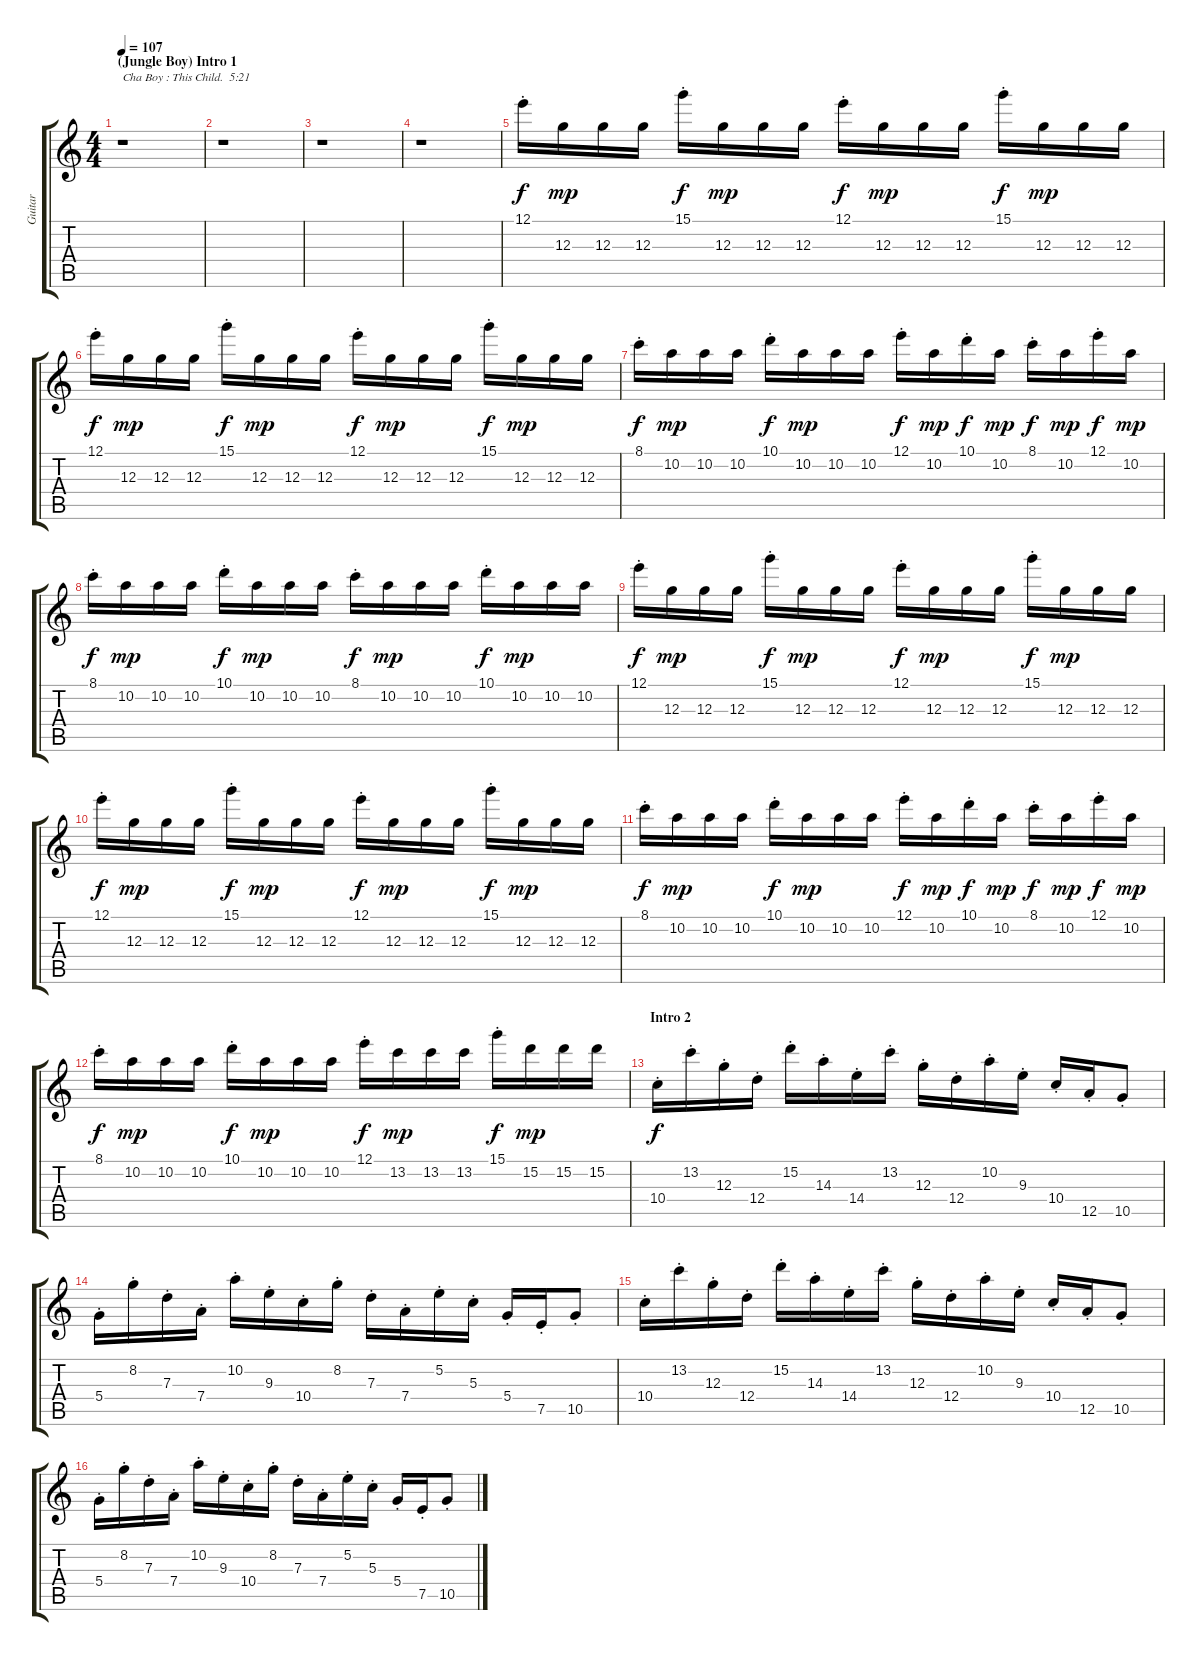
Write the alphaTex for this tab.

\track ("Guitar" "Guitar") {instrument overdrivenguitar}
\staff {score tabs}
\tuning (E4 B3 G3 D3 A2 E2) {hide}
\ts (4 4)
\section ("" "(Jungle Boy) Intro 1")
\tempo 107
\clef g2
\ks c
r.1{txt "Cha Boy : This Child.  5:21" dy f instrument overdrivenguitar} |
r.1 |
r.1 |
r.1 |
12.1{st}.16 12.3.16{dy mp} 12.3.16 12.3.16 15.1{st}.16{dy f} 12.3.16{dy mp} 12.3.16 12.3.16 12.1{st}.16{dy f} 12.3.16{dy mp} 12.3.16 12.3.16 15.1{st}.16{dy f} 12.3.16{dy mp} 12.3.16 12.3.16 |
12.1{st}.16{dy f} 12.3.16{dy mp} 12.3.16 12.3.16 15.1{st}.16{dy f} 12.3.16{dy mp} 12.3.16 12.3.16 12.1{st}.16{dy f} 12.3.16{dy mp} 12.3.16 12.3.16 15.1{st}.16{dy f} 12.3.16{dy mp} 12.3.16 12.3.16 |
8.1{st}.16{dy f} 10.2.16{dy mp} 10.2.16 10.2.16 10.1{st}.16{dy f} 10.2.16{dy mp} 10.2.16 10.2.16 12.1{st}.16{dy f} 10.2.16{dy mp} 10.1{st}.16{dy f} 10.2.16{dy mp} 8.1{st}.16{dy f} 10.2.16{dy mp} 12.1{st}.16{dy f} 10.2.16{dy mp} |
8.1{st}.16{dy f} 10.2.16{dy mp} 10.2.16 10.2.16 10.1{st}.16{dy f} 10.2.16{dy mp} 10.2.16 10.2.16 8.1{st}.16{dy f} 10.2.16{dy mp} 10.2.16 10.2.16 10.1{st}.16{dy f} 10.2.16{dy mp} 10.2.16 10.2.16 |
12.1{st}.16{dy f} 12.3.16{dy mp} 12.3.16 12.3.16 15.1{st}.16{dy f} 12.3.16{dy mp} 12.3.16 12.3.16 12.1{st}.16{dy f} 12.3.16{dy mp} 12.3.16 12.3.16 15.1{st}.16{dy f} 12.3.16{dy mp} 12.3.16 12.3.16 |
12.1{st}.16{dy f} 12.3.16{dy mp} 12.3.16 12.3.16 15.1{st}.16{dy f} 12.3.16{dy mp} 12.3.16 12.3.16 12.1{st}.16{dy f} 12.3.16{dy mp} 12.3.16 12.3.16 15.1{st}.16{dy f} 12.3.16{dy mp} 12.3.16 12.3.16 |
8.1{st}.16{dy f} 10.2.16{dy mp} 10.2.16 10.2.16 10.1{st}.16{dy f} 10.2.16{dy mp} 10.2.16 10.2.16 12.1{st}.16{dy f} 10.2.16{dy mp} 10.1{st}.16{dy f} 10.2.16{dy mp} 8.1{st}.16{dy f} 10.2.16{dy mp} 12.1{st}.16{dy f} 10.2.16{dy mp} |
8.1{st}.16{dy f} 10.2.16{dy mp} 10.2.16 10.2.16 10.1{st}.16{dy f} 10.2.16{dy mp} 10.2.16 10.2.16 12.1{st}.16{dy f} 13.2.16{dy mp} 13.2.16 13.2.16 15.1{st}.16{dy f} 15.2.16{dy mp} 15.2.16 15.2.16 |
\section ("" "Intro 2")
10.4{st}.16{dy f} 13.2{st}.16 12.3{st}.16 12.4{st}.16 15.2{st}.16 14.3{st}.16 14.4{st}.16 13.2{st}.16 12.3{st}.16 12.4{st}.16 10.2{st}.16 9.3{st}.16 10.4{st}.16 12.5{st}.16 10.5{st}.8 |
5.4{st}.16 8.2{st}.16 7.3{st}.16 7.4{st}.16 10.2{st}.16 9.3{st}.16 10.4{st}.16 8.2{st}.16 7.3{st}.16 7.4{st}.16 5.2{st}.16 5.3{st}.16 5.4{st}.16 7.5{st}.16 10.5{st}.8 |
10.4{st}.16 13.2{st}.16 12.3{st}.16 12.4{st}.16 15.2{st}.16 14.3{st}.16 14.4{st}.16 13.2{st}.16 12.3{st}.16 12.4{st}.16 10.2{st}.16 9.3{st}.16 10.4{st}.16 12.5{st}.16 10.5{st}.8 |
5.4{st}.16 8.2{st}.16 7.3{st}.16 7.4{st}.16 10.2{st}.16 9.3{st}.16 10.4{st}.16 8.2{st}.16 7.3{st}.16 7.4{st}.16 5.2{st}.16 5.3{st}.16 5.4{st}.16 7.5{st}.16 10.5{st}.8
